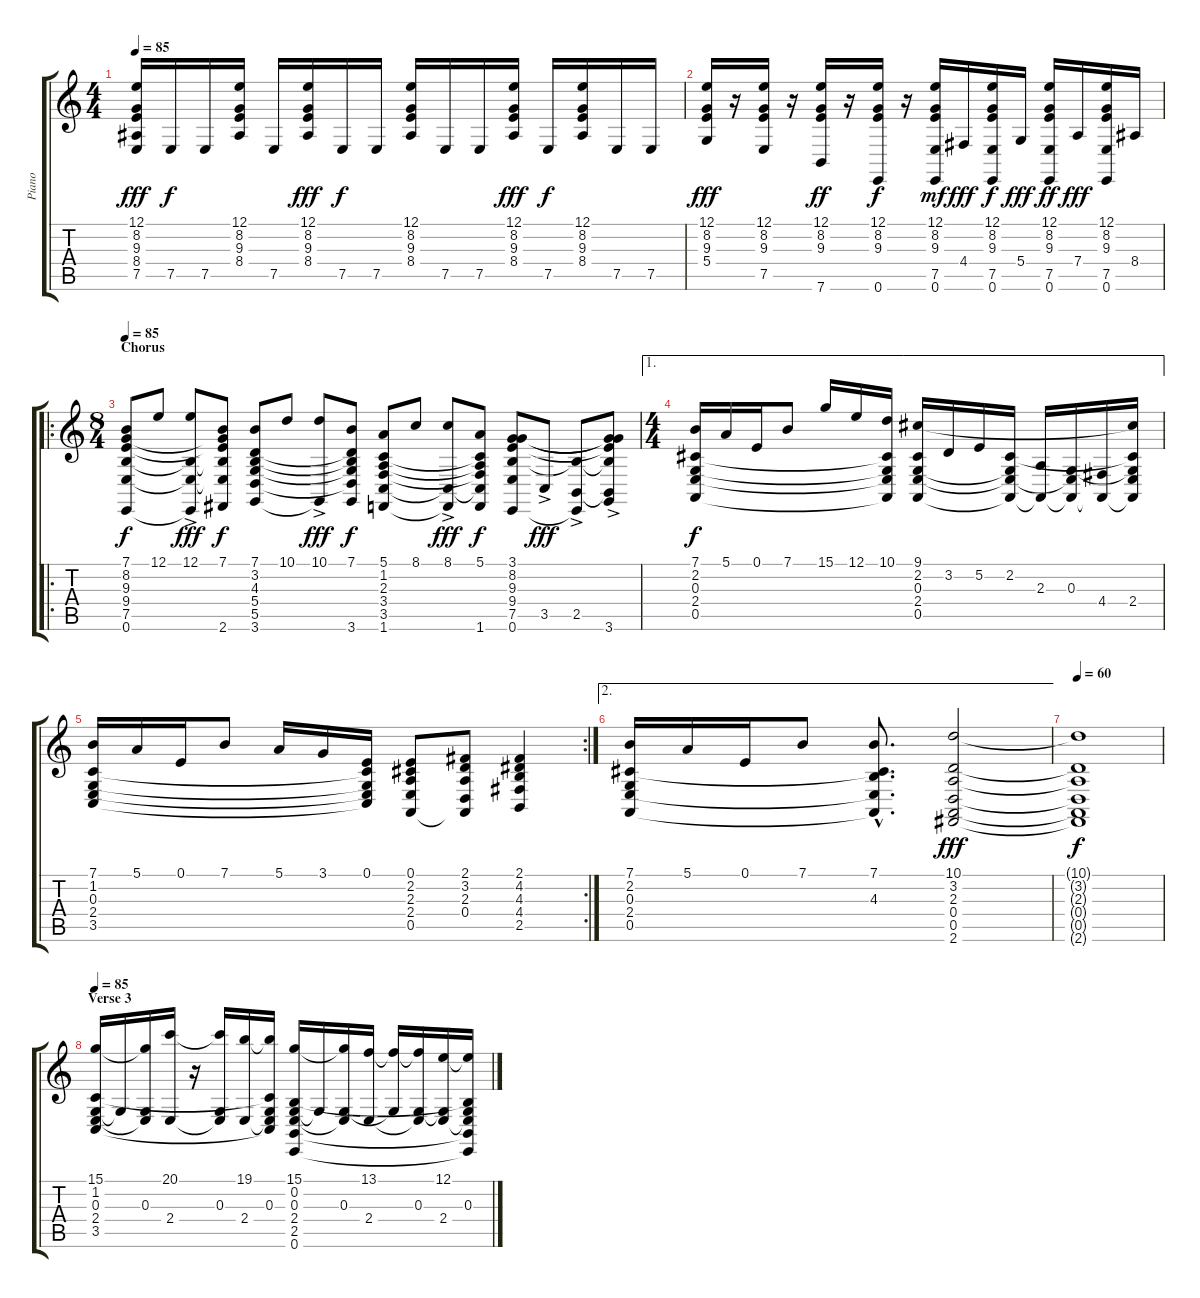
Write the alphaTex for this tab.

\track ("Piano" "Piano") {instrument acousticgrandpiano}
\staff {score tabs}
\tuning (E4 B3 G3 D3 A2 E2) {hide}
\ts (4 4)
\tempo 85
\clef g2
\ks c
(12.1 8.2 9.3 8.4 7.5).16{dy fff} 7.5.16{dy f} 7.5.16 (12.1 8.2 9.3 8.4).16 7.5.16 (12.1 8.2 9.3 8.4).16{dy fff} 7.5.16{dy f} 7.5.16 (12.1 8.2 9.3 8.4).16 7.5.16 7.5.16 (12.1 8.2 9.3 8.4).16{dy fff} 7.5.16{dy f} (12.1 8.2 9.3 8.4).16 7.5.16 7.5.16 |
(12.1 8.2 9.3 5.4).16{dy fff} r.16 (12.1 8.2 9.3 7.5).16 r.16 (12.1 8.2 9.3 7.6).16{dy ff} r.16 (12.1 8.2 9.3 0.6).16{dy f} r.16 (12.1 8.2 9.3 7.5 0.6).16{dy mf} 4.4.16{dy fff} (12.1 8.2 9.3 7.5 0.6).16{dy f} 5.4.16{dy fff} (12.1 8.2 9.3 7.5 0.6).16{dy ff} 7.4.16{dy fff} (12.1 8.2 9.3 7.5 0.6).16 8.4.16 |
\ro
\ts (8 4)
\section ("" "Chorus")
\tempo 85
(7.1 8.2 9.3 9.4 7.5 0.6).8{dy f} 12.1.8 (12.1{ac} 9.4{t} 7.5{t} 0.6{t}).8{dy fff} (7.1 8.2{t} 9.3{t} 9.4{t} 7.5{t} 2.6).8{dy f} (7.1 3.2 4.3 5.4 5.5 3.6).8 10.1.8 (10.1{ac} 3.6{t}).8{dy fff} (7.1 3.2{t} 4.3{t} 5.4{t} 5.5{t} 3.6).8{dy f} (5.1 1.2 2.3 3.4 3.5 1.6).8 8.1.8 (8.1{ac} 3.5{t} 1.6{t}).8{dy fff} (5.1 1.2{t} 2.3{t} 3.4{t} 3.5{t} 1.6).8{dy f} (3.1 8.2 9.3 9.4 7.5 0.6).8 3.5{ac}.8{dy fff} (9.4{t} 2.5{ac} 0.6{t}).8 (3.1{t} 8.2{t} 9.3{t} 9.4{t} 2.5{t} 3.6{ac}).8 |
\ae 1
\ts (4 4)
(7.1 2.2 0.3 2.4 0.5).16{dy f} 5.1.16 0.1.16 7.1.8 15.1.16 12.1.16 (10.1 2.2{t} 0.3{t} 2.4{t} 0.5{t}).16 (9.1 2.2 0.3 2.4 0.5).16 3.2.16 5.2.16 (2.2 0.3{t} 2.4{t} 0.5{t}).16 (2.3 0.5{t}).16 (0.3 2.4{t} 0.5{t}).16 (4.4 0.5{t}).16 (9.1{t} 2.2{t} 0.3{t} 2.4 0.5{t}).16 |
\rc 2
(7.1 1.2 0.3 2.4 3.5).16 5.1.16 0.1.16 7.1.8 5.1.16 3.1.16 (0.1 1.2{t} 0.3{t} 2.4{t} 3.5{t}).16 (0.1 2.2 2.3 2.4 0.5).8 (2.1 3.2 2.3 0.4 0.5{t}).8 (2.1 4.2 4.3 4.4 2.5).4 |
\ae 2
(7.1 2.2 0.3 2.4 0.5).16 5.1.16 0.1.16 7.1.8 (7.1{hac} 2.2{hac t} 4.3{hac} 2.4{hac t} 0.5{hac t}).8{d} (10.1 3.2 2.3 0.4 0.5 2.6).2{dy fff volume 16} |
\tempo 60
(10.1{t} 3.2{t} 2.3{t} 0.4{t} 0.5{t} 2.6{t}).1{dy f} |
\section ("" "Verse 3")
\tempo 85
(15.1 1.2 0.3 2.4 3.5).16{volume 14} 0.3{t}.16 (15.1{t} 0.3 2.4{t}).16 (20.1 2.4).16 r.16 (20.1{t} 0.3 2.4{t}).16 (19.1 2.4).16 (19.1{t} 1.2{t} 0.3 2.4{t} 3.5{t}).16 (15.1 0.2 0.3 2.4 2.5 0.6).16 0.3{t}.16 (15.1{t} 0.3 2.4{t}).16 (13.1 2.4).16 (13.1{t} 0.3{t}).16 (13.1{t} 0.3 2.4{t}).16 (12.1 0.3{t} 2.4).16 (12.1{t} 0.2{t} 0.3 2.4{t} 2.5{t} 0.6{t}).16
